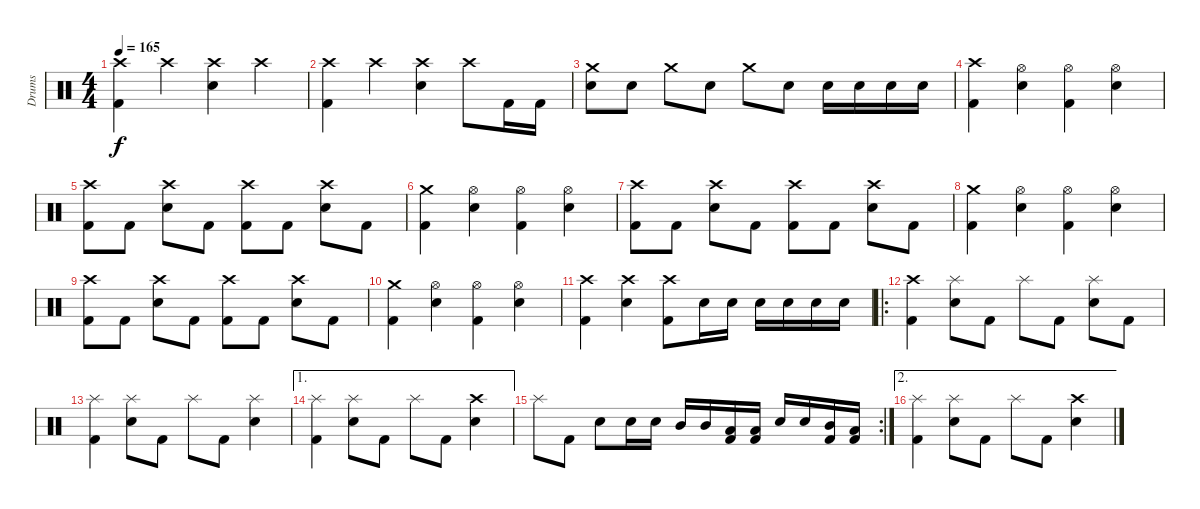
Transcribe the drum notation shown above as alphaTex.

\track ("Drums" "Drums") {instrument percussion}
\staff {score}
\articulation defaults
\ts (4 4)
\tempo 165
\clef neutral
\ks c
("Crash high (hit)" "Kick (hit) 2").4{dy f} "Crash high (hit)".4 ("Crash high (hit)" "Electric Snare (hit)").4 "Crash high (hit)".4 |
("Crash high (hit)" "Kick (hit) 2").4 "Crash high (hit)".4 ("Crash high (hit)" "Electric Snare (hit)").4 "Crash high (hit)".8 "Kick (hit) 2".16 "Kick (hit) 2".16 |
("Crash medium (hit)" "Electric Snare (hit)").8 "Electric Snare (hit)".8 "Crash medium (hit)".8 "Electric Snare (hit)".8 "Crash medium (hit)".8 "Electric Snare (hit)".8 "Electric Snare (hit)".16 "Electric Snare (hit)".16 "Electric Snare (hit)".16 "Electric Snare (hit)".16 |
("Crash high (hit)" "Kick (hit) 2").4 ("Hi-Hat (open)" "Electric Snare (hit)").4 ("Hi-Hat (open)" "Kick (hit) 2").4 ("Hi-Hat (open)" "Electric Snare (hit)").4 |
("Crash high (hit)" "Kick (hit) 2").8 "Kick (hit) 2".8 ("Crash high (hit)" "Electric Snare (hit)").8 "Kick (hit) 2".8 ("Crash high (hit)" "Kick (hit) 2").8 "Kick (hit) 2".8 ("Crash high (hit)" "Electric Snare (hit)").8 "Kick (hit) 2".8 |
("Crash medium (hit)" "Kick (hit) 2").4 ("Hi-Hat (open)" "Electric Snare (hit)").4 ("Hi-Hat (open)" "Kick (hit) 2").4 ("Hi-Hat (open)" "Electric Snare (hit)").4 |
("Crash high (hit)" "Kick (hit) 2").8 "Kick (hit) 2".8 ("Crash high (hit)" "Electric Snare (hit)").8 "Kick (hit) 2".8 ("Crash high (hit)" "Kick (hit) 2").8 "Kick (hit) 2".8 ("Crash high (hit)" "Electric Snare (hit)").8 "Kick (hit) 2".8 |
("Crash medium (hit)" "Kick (hit) 2").4 ("Hi-Hat (open)" "Electric Snare (hit)").4 ("Hi-Hat (open)" "Kick (hit) 2").4 ("Hi-Hat (open)" "Electric Snare (hit)").4 |
("Crash high (hit)" "Kick (hit) 2").8 "Kick (hit) 2".8 ("Crash high (hit)" "Electric Snare (hit)").8 "Kick (hit) 2".8 ("Crash high (hit)" "Kick (hit) 2").8 "Kick (hit) 2".8 ("Crash high (hit)" "Electric Snare (hit)").8 "Kick (hit) 2".8 |
("Crash medium (hit)" "Kick (hit) 2").4 ("Hi-Hat (open)" "Electric Snare (hit)").4 ("Hi-Hat (open)" "Kick (hit) 2").4 ("Hi-Hat (open)" "Electric Snare (hit)").4 |
("Crash high (hit)" "Kick (hit) 2").4 ("Crash high (hit)" "Electric Snare (hit)").4 ("Crash high (hit)" "Kick (hit) 2").8 "Electric Snare (hit)".16 "Electric Snare (hit)".16 "Electric Snare (hit)".16 "Electric Snare (hit)".16 "Electric Snare (hit)".16 "Electric Snare (hit)".16 |
\ro
("Crash high (hit)" "Kick (hit) 2").4 ("Splash (hit)" "Electric Snare (hit)").8 "Kick (hit) 2".8 "Splash (hit)".8 "Kick (hit) 2".8 ("Splash (hit)" "Electric Snare (hit)").8 "Kick (hit) 2".8 |
("Splash (hit)" "Kick (hit) 2").4 ("Splash (hit)" "Electric Snare (hit)").8 "Kick (hit) 2".8 "Splash (hit)".8 "Kick (hit) 2".8 ("Splash (hit)" "Electric Snare (hit)").4 |
\ae 1
("Splash (hit)" "Kick (hit) 2").4 ("Splash (hit)" "Electric Snare (hit)").8 "Kick (hit) 2".8 "Splash (hit)".8 "Kick (hit) 2".8 ("Crash high (hit)" "Electric Snare (hit)").4 |
\rc 2 "Splash (hit)".8 "Kick (hit) 2".8 "Electric Snare (hit)".8 "Electric Snare (hit)".16 "Electric Snare (hit)".16 "Mid Tom (hit)".16 "Mid Tom (hit)".16
("Low Tom (hit)" "Kick (hit) 2").16 ("Low Tom (hit)" "Kick (hit) 2").16 "Electric Snare (hit)".16 "Electric Snare (hit)".16 ("Mid Tom (hit)" "Kick (hit) 2").16 ("Low Tom (hit)" "Kick (hit) 2").16 |
\ae 2
("Splash (hit)" "Kick (hit) 2").4 ("Splash (hit)" "Electric Snare (hit)").8 "Kick (hit) 2".8 "Splash (hit)".8 "Kick (hit) 2".8 ("Crash high (hit)" "Electric Snare (hit)").4
